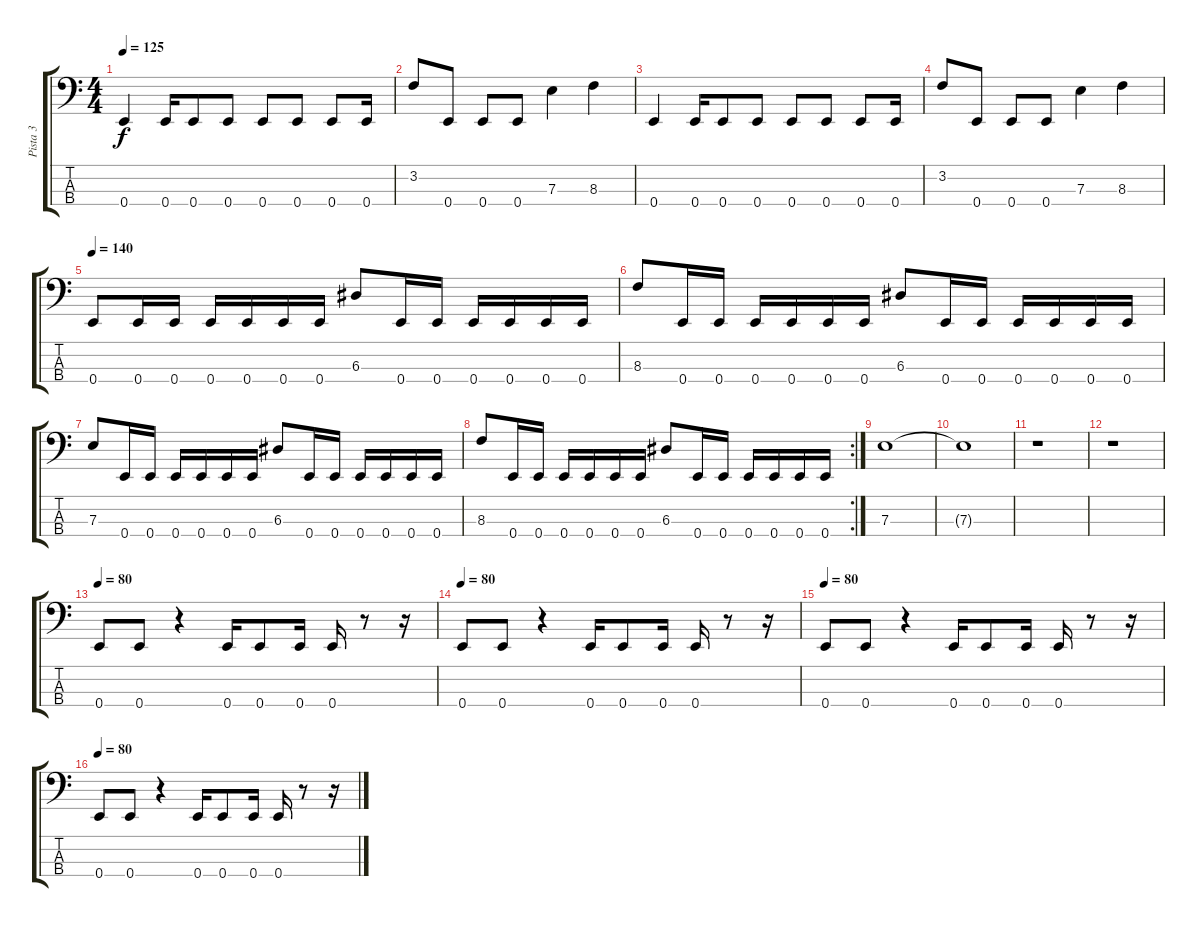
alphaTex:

\track ("Pista 3" "Pista 3") {instrument electricbasspick}
\staff {score tabs}
\tuning (G2 D2 A1 E1) {hide}
\ts (4 4)
\tempo 125
\clef f4
\ks c
0.4.4{dy f} 0.4.16 0.4.8 0.4.8 0.4.8 0.4.8 0.4.8 0.4.16 |
3.2.8 0.4.8 0.4.8 0.4.8 7.3.4 8.3.4 |
0.4.4 0.4.16 0.4.8 0.4.8 0.4.8 0.4.8 0.4.8 0.4.16 |
3.2.8 0.4.8 0.4.8 0.4.8 7.3.4 8.3.4 |
\tempo 140
0.4.8 0.4.16 0.4.16 0.4.16 0.4.16 0.4.16 0.4.16 6.3.8 0.4.16 0.4.16 0.4.16 0.4.16 0.4.16 0.4.16 |
8.3.8 0.4.16 0.4.16 0.4.16 0.4.16 0.4.16 0.4.16 6.3.8 0.4.16 0.4.16 0.4.16 0.4.16 0.4.16 0.4.16 |
7.3.8 0.4.16 0.4.16 0.4.16 0.4.16 0.4.16 0.4.16 6.3.8 0.4.16 0.4.16 0.4.16 0.4.16 0.4.16 0.4.16 |
\rc 2
8.3.8 0.4.16 0.4.16 0.4.16 0.4.16 0.4.16 0.4.16 6.3.8 0.4.16 0.4.16 0.4.16 0.4.16 0.4.16 0.4.16 |
7.3.1 |
7.3{t}.1 |
r.1 |
r.1 |
\tempo 80
0.4.8 0.4.8 r.4 0.4.16 0.4.8 0.4.16 0.4.16 r.8 r.16 |
\tempo 80
0.4.8 0.4.8 r.4 0.4.16 0.4.8 0.4.16 0.4.16 r.8 r.16 |
\tempo 80
0.4.8 0.4.8 r.4 0.4.16 0.4.8 0.4.16 0.4.16 r.8 r.16 |
\tempo 80
0.4.8 0.4.8 r.4 0.4.16 0.4.8 0.4.16 0.4.16 r.8 r.16
